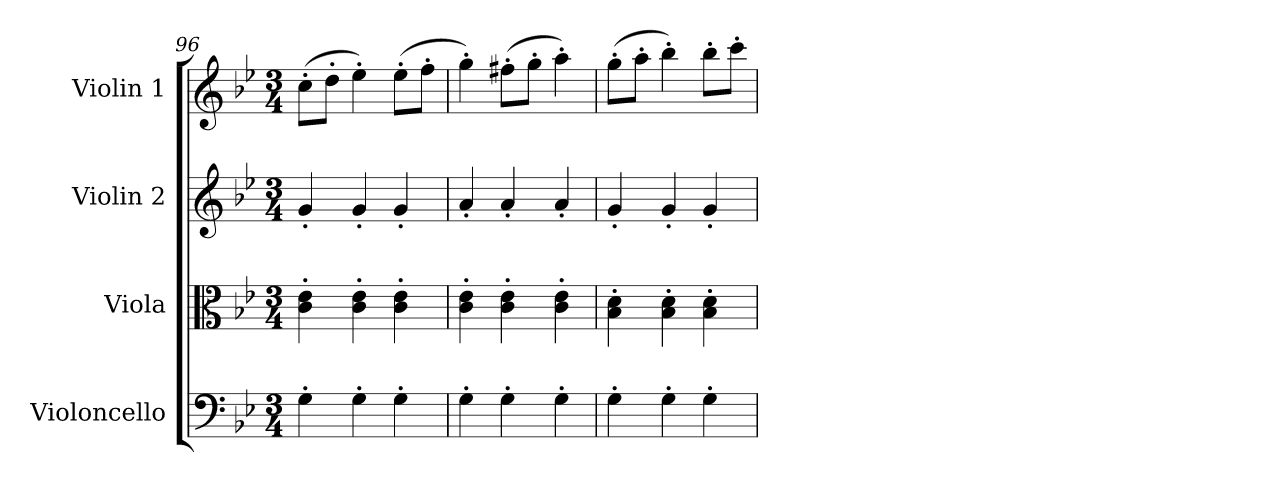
**kern	**kern	**kern	**kern
*part4	*part3	*part2	*part1
*staff4	*staff3	*staff2	*staff1
*I"Violoncello	*I"Viola	*I"Violin 2	*I"Violin 1
*I'Vc	*I'Vla	*I'Vln	*I'Vln
*clefF4	*clefC3	*clefG2	*clefG2
*k[b-e-]	*k[b-e-]	*k[b-e-]	*k[b-e-]
*M3/4	*M3/4	*M3/4	*M3/4
=96	=96	=96	=96
4G'\	4c\' 4e-\'	4g'/	(8cc'\L
.	.	.	8dd'\J
4G'\	4c\' 4e-\'	4g'/	4ee-'\)
4G'\	4c\' 4e-\'	4g'/	(8ee-'\L
.	.	.	8ff'\J
=97	=97	=97	=97
4G'\	4c\' 4e-\'	4a'/	4gg'\)
4G'\	4c\' 4e-\'	4a'/	(8ff#X'\L
.	.	.	8gg'\J
4G'\	4c\' 4e-\'	4a'/	4aa'\)
=98	=98	=98	=98
4G'\	4B-\' 4d\'	4g'/	(8gg'\L
.	.	.	8aa'\J
4G'\	4B-\' 4d\'	4g'/	4bb-'\)
4G'\	4B-\' 4d\'	4g'/	8bb-'\L
.	.	.	8ccc'\J
=	=	=	=
*-	*-	*-	*-
